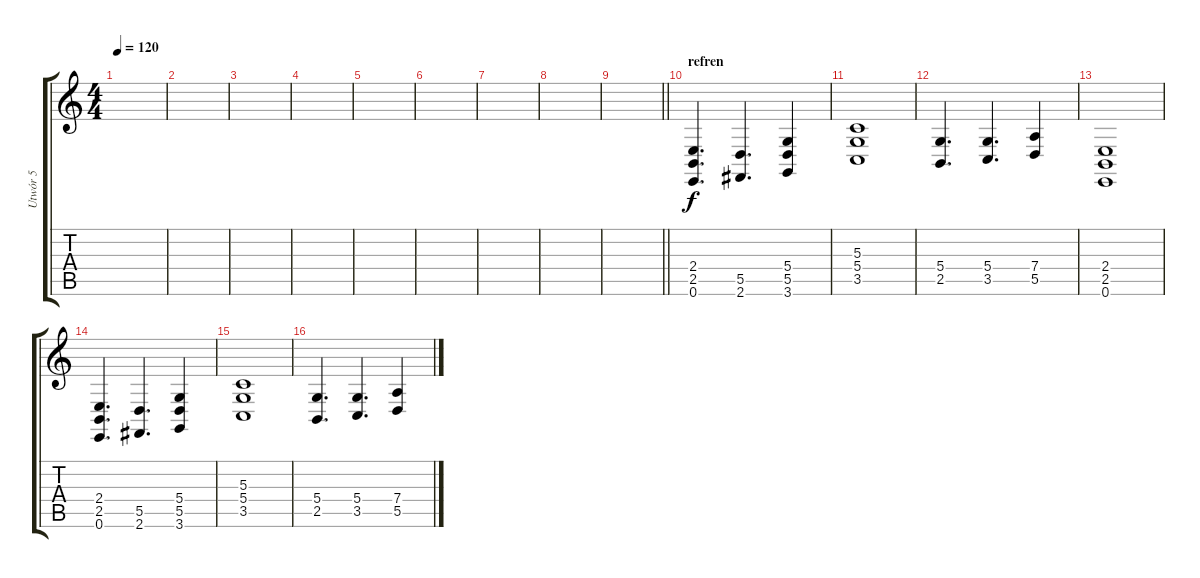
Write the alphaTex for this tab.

\track ("Utwór 5" "Utwór 5") {instrument churchorgan}
\staff {score tabs}
\tuning (E4 B3 G3 D3 A2 E2) {hide}
\ts (4 4)
\tempo 120
\clef g2
\ks c
|
|
|
|
|
|
|
|
\barLineRight lightlight
|
\section ("" "refren")
(2.4 2.5 0.6).4{d} (5.5 2.6).4{d} (5.4 5.5 3.6).4 |
(5.3 5.4 3.5).1 |
(5.4 2.5).4{d} (5.4 3.5).4{d} (7.4 5.5).4 |
(2.4 2.5 0.6).1 |
(2.4 2.5 0.6).4{d} (5.5 2.6).4{d} (5.4 5.5 3.6).4 |
(5.3 5.4 3.5).1 |
(5.4 2.5).4{d} (5.4 3.5).4{d} (7.4 5.5).4
